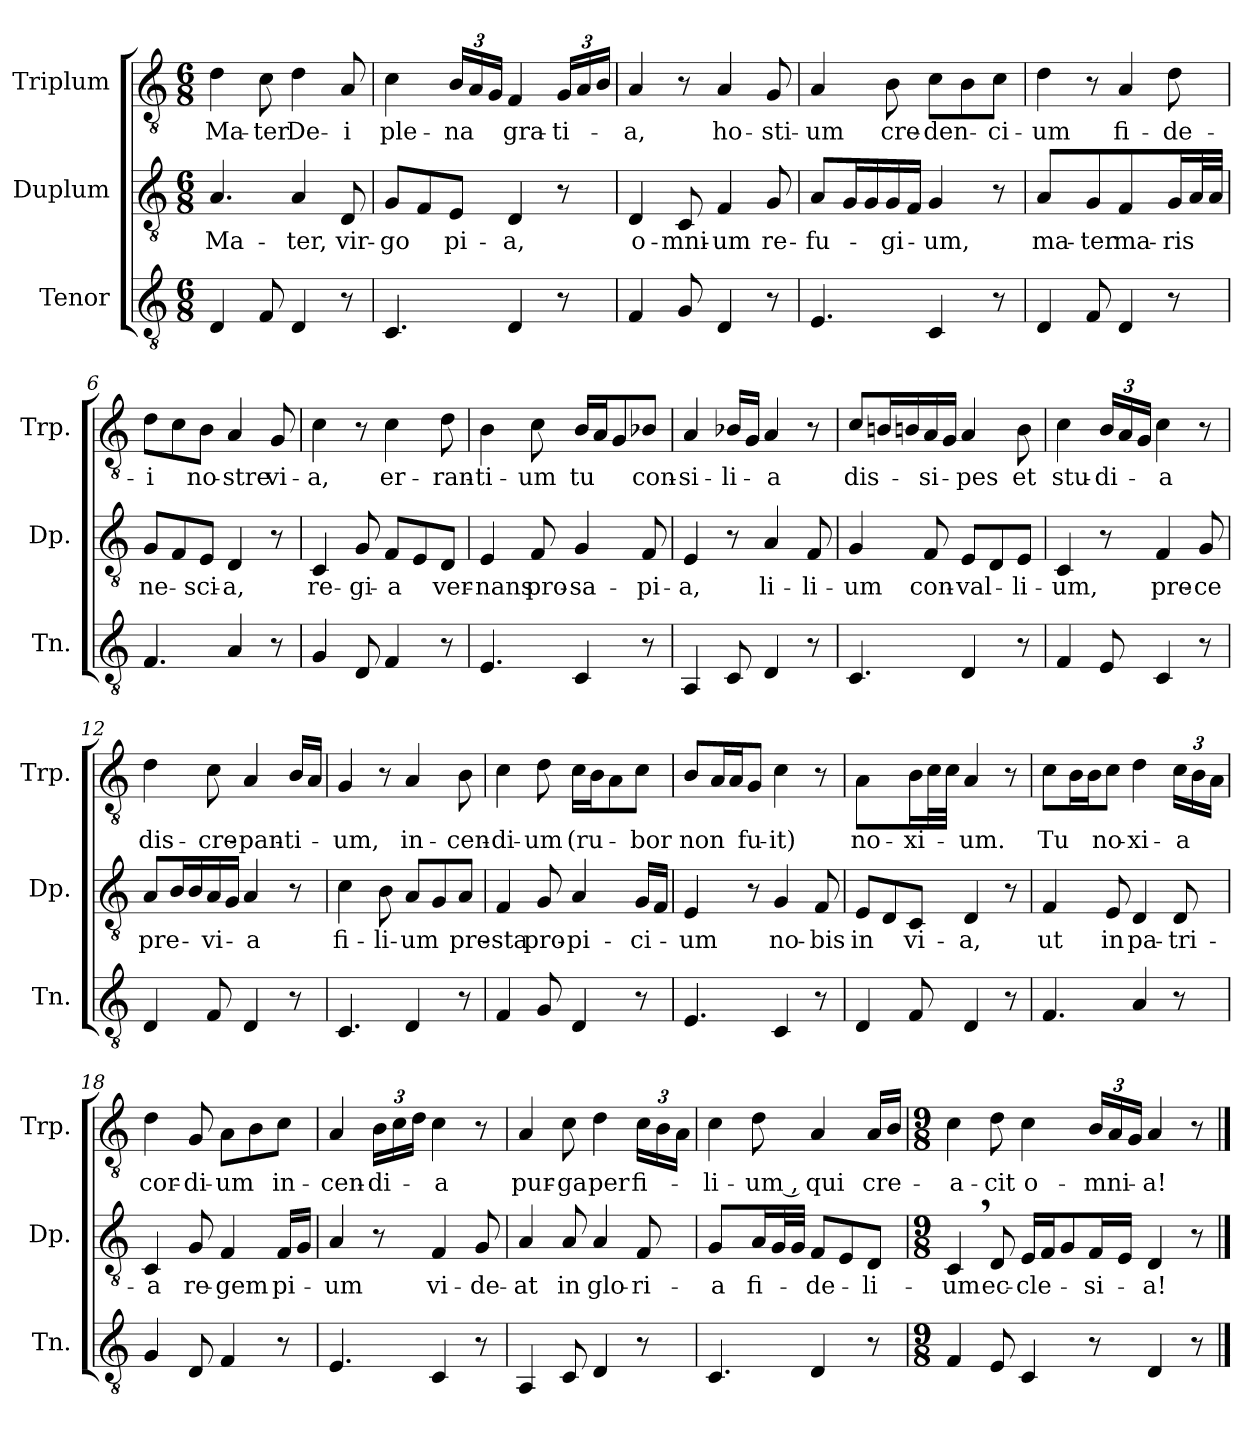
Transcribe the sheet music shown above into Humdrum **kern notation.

**kern	**kern	**text	**kern	**text
*part3	*part2	*part2	*part1	*part1
*staff3	*staff2	*staff2	*staff1	*staff1
*I"Tenor	*I"Duplum	*	*I"Triplum	*
*I'Tn.	*I'Dp.	*	*I'Trp.	*
*clefGv2	*clefGv2	*	*clefGv2	*
*k[]	*k[]	*	*k[]	*
*M6/8	*M6/8	*	*M6/8	*
=1	=1	=1	=1	=1
!	!	!LO:LY:b	!	!LO:LY:b
4D/	4.A/	Ma-	4d\	Ma-
!	!	!	!	!LO:LY:b
8F/	.	.	8c\	-ter
!	!	!LO:LY:b	!	!LO:LY:b
4D/	4A/	-ter,	4d\	De-
!	!	!LO:LY:b	!	!LO:LY:b
8r	8D/	vir-	8A/	-i
=2	=2	=2	=2	=2
!	!	!LO:LY:b	!	!LO:LY:b
4.C/	8G/L	-go	4c\	ple-
.	8F/	.	.	.
!	!	!LO:LY:b	!	!
*	*	*	*Xbrackettup	*
!	!	!	!	!LO:LY:b
.	8E/J	pi-	24B/LL	-na
.	.	.	24A/	.
.	.	.	24G/JJ	.
!	!	!LO:LY:b	!	!LO:LY:b
4D/	4D/	-a,	4F/	gra-
!	!	!	!	!LO:LY:b
8r	8r	.	24G/LL	-ti-
.	.	.	24A/	.
.	.	.	24B/JJ	.
=3	=3	=3	=3	=3
!	!	!LO:LY:b	!	!LO:LY:b
4F/	4D/	o-	4A/	-a,
!	!	!LO:LY:b	!	!
8G/	8C/	-mni-	8r	.
!	!	!LO:LY:b	!	!LO:LY:b
4D/	4F/	-um	4A/	ho-
!	!	!LO:LY:b	!	!LO:LY:b
8r	8G/	re-	8G/	-sti-
=4	=4	=4	=4	=4
!	!	!LO:LY:b	!	!LO:LY:b
4.E/	8A/L	-fu-	4A/	-um
*	*tremolo	*	*	*
.	16G/	.	.	.
.	16G/	.	.	.
*	*Xtremolo	*	*	*
!	!	!LO:LY:b	!	!LO:LY:b
.	16G/L	-gi-	8B\	cre-
.	16F/JJ	.	.	.
!	!	!LO:LY:b	!	!LO:LY:b
4C/	4G/	-um,	8c\L	-den-
.	.	.	8B\	.
!	!	!	!	!LO:LY:b
8r	8r	.	8c\J	-ci-
=5	=5	=5	=5	=5
!	!	!LO:LY:b	!	!LO:LY:b
4D/	4A/	ma-	4d\	-um
!	!	!LO:LY:b	!	!
8F/	8G/	-ter	8r	.
!	!	!LO:LY:b	!	!LO:LY:b
4D/	4F/	ma-	4A/	fi-
!	!	!LO:LY:b	!	!LO:LY:b
8r	16G/LL	-ris	8d\	-de-
*	*tremolo	*	*	*
.	32A/	.	.	.
.	32A/JJJ	.	.	.
*	*Xtremolo	*	*	*
!!LO:LB:g=z
=6	=6	=6	=6	=6
!	!	!LO:LY:b	!	!LO:LY:b
4.F/	8G/L	ne-	8d\L	-i
.	8F/	.	8c\	.
!	!	!LO:LY:b	!	!LO:LY:b
.	8E/J	-sci-	8B\J	no-
!	!	!LO:LY:b	!	!LO:LY:b
4A/	4D/	-a,	4A/	-stre
!	!	!	!	!LO:LY:b
8r	8r	.	8G/	vi-
=7	=7	=7	=7	=7
!	!	!LO:LY:b	!	!LO:LY:b
4G/	4C/	re-	4c\	-a,
!	!	!LO:LY:b	!	!
8D/	8G/	-gi-	8r	.
!	!	!LO:LY:b	!	!LO:LY:b
4F/	8F/L	-a	4c\	er-
.	8E/	.	.	.
!	!	!LO:LY:b	!	!LO:LY:b
8r	8D/J	ver-	8d\	-ran-
=8	=8	=8	=8	=8
!	!	!LO:LY:b	!	!LO:LY:b
4.E/	4E/	-nans	4B\	-ti-
!	!	!LO:LY:b	!	!LO:LY:b
.	8F/	pro-	8c\	-um
!	!	!LO:LY:b	!	!LO:LY:b
4C/	4G/	-sa-	16B/LL	tu
.	.	.	16A/J	.
.	.	.	8G/	.
!	!	!LO:LY:b	!	!LO:LY:b
8r	8F/	-pi-	8B-X/J	con-
=9	=9	=9	=9	=9
!	!	!LO:LY:b	!	!LO:LY:b
4AA/	4E/	-a,	4A/	-si-
!	!	!	!	!LO:LY:b
8C/	8r	.	16B-X/LL	-li-
.	.	.	16G/JJ	.
!	!	!LO:LY:b	!	!LO:LY:b
4D/	4A/	li-	4A/	-a
!	!	!LO:LY:b	!	!
8r	8F/	-li-	8r	.
=10	=10	=10	=10	=10
!	!	!LO:LY:b	!	!LO:LY:b
4.C/	4G/	-um	8c/L	dis-
*	*	*	*tremolo	*
.	.	.	16Bn/	.
.	.	.	16Bn/	.
*	*	*	*Xtremolo	*
!	!	!LO:LY:b	!	!LO:LY:b
.	8F/	con-	16A/L	-si-
.	.	.	16G/JJ	.
!	!	!LO:LY:b	!	!LO:LY:b
4D/	8E/L	-val-	4A/	-pes
.	8D/	.	.	.
!	!	!LO:LY:b	!	!LO:LY:b
8r	8E/J	-li-	8B\	et
=11	=11	=11	=11	=11
!	!	!LO:LY:b	!	!LO:LY:b
4F/	4C/	-um,	4c\	stu-
!	!	!	!	!LO:LY:b
8E/	8r	.	24B/LL	-di-
.	.	.	24A/	.
.	.	.	24G/JJ	.
!	!	!LO:LY:b	!	!LO:LY:b
4C/	4F/	pre-	4c\	-a
!	!	!LO:LY:b	!	!
8r	8G/	-ce	8r	.
!!LO:LB:g=z
=12	=12	=12	=12	=12
!	!	!LO:LY:b	!	!LO:LY:b
4D/	8A/L	pre-	4d\	dis-
*	*tremolo	*	*	*
.	16B/	.	.	.
.	16B/	.	.	.
*	*Xtremolo	*	*	*
!	!	!LO:LY:b	!	!LO:LY:b
8F/	16A/L	-vi-	8c\	-cre-
.	16G/JJ	.	.	.
!	!	!LO:LY:b	!	!LO:LY:b
4D/	4A/	-a	4A/	-pan-
!	!	!	!	!LO:LY:b
8r	8r	.	16B/LL	-ti-
.	.	.	16A/JJ	.
=13	=13	=13	=13	=13
!	!	!LO:LY:b	!	!LO:LY:b
4.C/	4c\	fi-	4G/	-um,
!	!	!LO:LY:b	!	!
.	8B\	-li-	8r	.
!	!	!LO:LY:b	!	!LO:LY:b
4D/	8A/L	-um	4A/	in-
.	8G/	.	.	.
!	!	!LO:LY:b	!	!LO:LY:b
8r	8A/J	pre-	8B\	-cen-
=14	=14	=14	=14	=14
!	!	!LO:LY:b	!	!LO:LY:b
4F/	4F/	-sta	4c\	-di-
!	!	!LO:LY:b	!	!LO:LY:b
8G/	8G/	pro-	8d\	-um
!	!	!LO:LY:b	!	!LO:LY:b
4D/	4A/	-pi-	16c\LL	(ru-
.	.	.	16B\J	.
.	.	.	8A\	.
!	!	!LO:LY:b	!	!LO:LY:b
8r	16G/LL	-ci-	8c\J	-bor
.	16F/JJ	.	.	.
=15	=15	=15	=15	=15
!	!	!LO:LY:b	!	!LO:LY:b
4.E/	4E/	-um	8B/L	non
*	*	*	*tremolo	*
.	.	.	16A/	.
.	.	.	16A/	.
*	*	*	*Xtremolo	*
!	!	!	!	!LO:LY:b
.	8r	.	8G/J	fu-
!	!	!LO:LY:b	!	!LO:LY:b
4C/	4G/	no-	4c\	-it)
!	!	!LO:LY:b	!	!
8r	8F/	-bis	8r	.
=16	=16	=16	=16	=16
!	!	!LO:LY:b	!	!LO:LY:b
4D/	8E/L	in	4A/	no-
.	8D/	.	.	.
!	!	!LO:LY:b	!	!LO:LY:b
8F/	8C/J	vi-	16B\LL	-xi-
*	*	*	*tremolo	*
.	.	.	32c\	.
.	.	.	32c\JJJ	.
*	*	*	*Xtremolo	*
!	!	!LO:LY:b	!	!LO:LY:b
4D/	4D/	-a,	4A/	-um.
8r	8r	.	8r	.
=17	=17	=17	=17	=17
!	!	!LO:LY:b	!	!LO:LY:b
4.F/	4F/	ut	8c\L	Tu
*	*	*	*tremolo	*
.	.	.	16B\	.
.	.	.	16B\	.
*	*	*	*Xtremolo	*
!	!	!LO:LY:b	!	!LO:LY:b
.	8E/	in	8c\J	no-
!	!	!LO:LY:b	!	!LO:LY:b
4A/	4D/	pa-	4d\	-xi-
!	!	!LO:LY:b	!	!LO:LY:b
8r	8D/	-tri-	24c\LL	-a
.	.	.	24B\	.
.	.	.	24A\JJ	.
!!LO:PB:g=z
=18	=18	=18	=18	=18
!	!	!LO:LY:b	!	!LO:LY:b
4G/	4C/	-a	4d\	cor-
!	!	!LO:LY:b	!	!LO:LY:b
8D/	8G/	re-	8G/	-di-
!	!	!LO:LY:b	!	!LO:LY:b
4F/	4F/	-gem	8A\L	-um
.	.	.	8B\	.
!	!	!LO:LY:b	!	!LO:LY:b
8r	16F/LL	pi-	8c\J	in-
.	16G/JJ	.	.	.
=19	=19	=19	=19	=19
!	!	!LO:LY:b	!	!LO:LY:b
4.E/	4A/	-um	4A/	-cen-
!	!	!	!	!LO:LY:b
.	8r	.	24B\LL	-di-
.	.	.	24c\	.
.	.	.	24d\JJ	.
!	!	!LO:LY:b	!	!LO:LY:b
4C/	4F/	vi-	4c\	-a
!	!	!LO:LY:b	!	!
8r	8G/	-de-	8r	.
=20	=20	=20	=20	=20
!	!	!LO:LY:b	!	!LO:LY:b
4AA/	4A/	-at	4A/	pur-
!	!	!LO:LY:b	!	!LO:LY:b
8C/	8A/	in	8c\	-ga
!	!	!LO:LY:b	!	!LO:LY:b
4D/	4A/	glo-	4d\	per
!	!	!LO:LY:b	!	!LO:LY:b
8r	8F/	-ri-	24c\LL	fi-
.	.	.	24B\	.
.	.	.	24A\JJ	.
=21	=21	=21	=21	=21
!	!	!LO:LY:b	!	!LO:LY:b
4.C/	4G/	-a	4c\	-li-
!	!	!LO:LY:b	!	!LO:LY:b
.	16A/LL	fi-	8d\	-um ,
*	*tremolo	*	*	*
.	32G/	.	.	.
.	32G/JJJ	.	.	.
*	*Xtremolo	*	*	*
!	!	!LO:LY:b	!	!LO:LY:b
4D/	8F/L	-de-	4A/	qui
.	8E/	.	.	.
!	!	!LO:LY:b	!	!LO:LY:b
8r	8D/J	-li-	16A/LL	cre-
.	.	.	16B/JJ	.
=22	=22	=22	=22	=22
*M9/8	*M9/8	*	*M9/8	*
!	!	!LO:LY:b	!	!LO:LY:b
4F/	4C,/	-um	4c\	-a-
!	!	!LO:LY:b	!	!LO:LY:b
8E/	8D/	ec-	8d\	-cit
!	!	!LO:LY:b	!	!LO:LY:b
4C/	16E/LL	-cle-	4c\	o-
.	16F/J	.	.	.
.	8G/	.	.	.
!	!	!LO:LY:b	!	!LO:LY:b
8r	16F/L	-si-	24B/LL	-mni-
.	.	.	24A/	.
.	16E/JJ	.	.	.
.	.	.	24G/JJ	.
!	!	!LO:LY:b	!	!LO:LY:b
4D/	4D/	-a!	4A/	-a!
8r	8r	.	8r	.
==	==	==	==	==
*-	*-	*-	*-	*-
